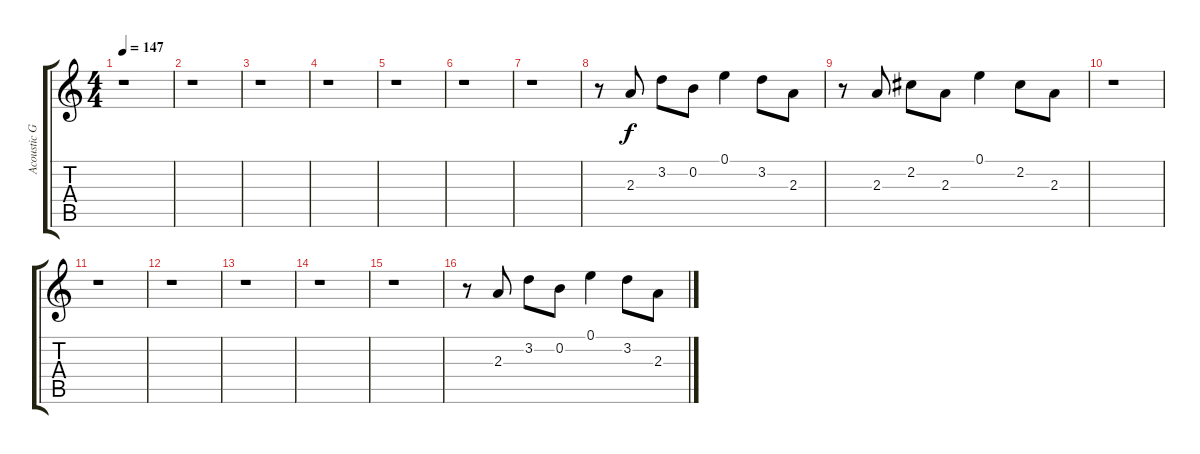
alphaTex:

\track ("Acoustic Guitar 2" "Acoustic G") {instrument acousticguitarsteel}
\staff {score tabs}
\tuning (E4 B3 G3 D3 A2 E2) {hide}
\ts (4 4)
\tempo 147
\clef g2
\ks c
r.1{dy f} |
r.1 |
r.1 |
r.1 |
r.1 |
r.1 |
r.1 |
r.8 2.3.8 3.2.8 0.2.8 0.1.4 3.2.8 2.3.8 |
r.8 2.3.8 2.2.8 2.3.8 0.1.4 2.2.8 2.3.8 |
r.1 |
r.1 |
r.1 |
r.1 |
r.1 |
r.1 |
r.8 2.3.8 3.2.8 0.2.8 0.1.4 3.2.8 2.3.8
